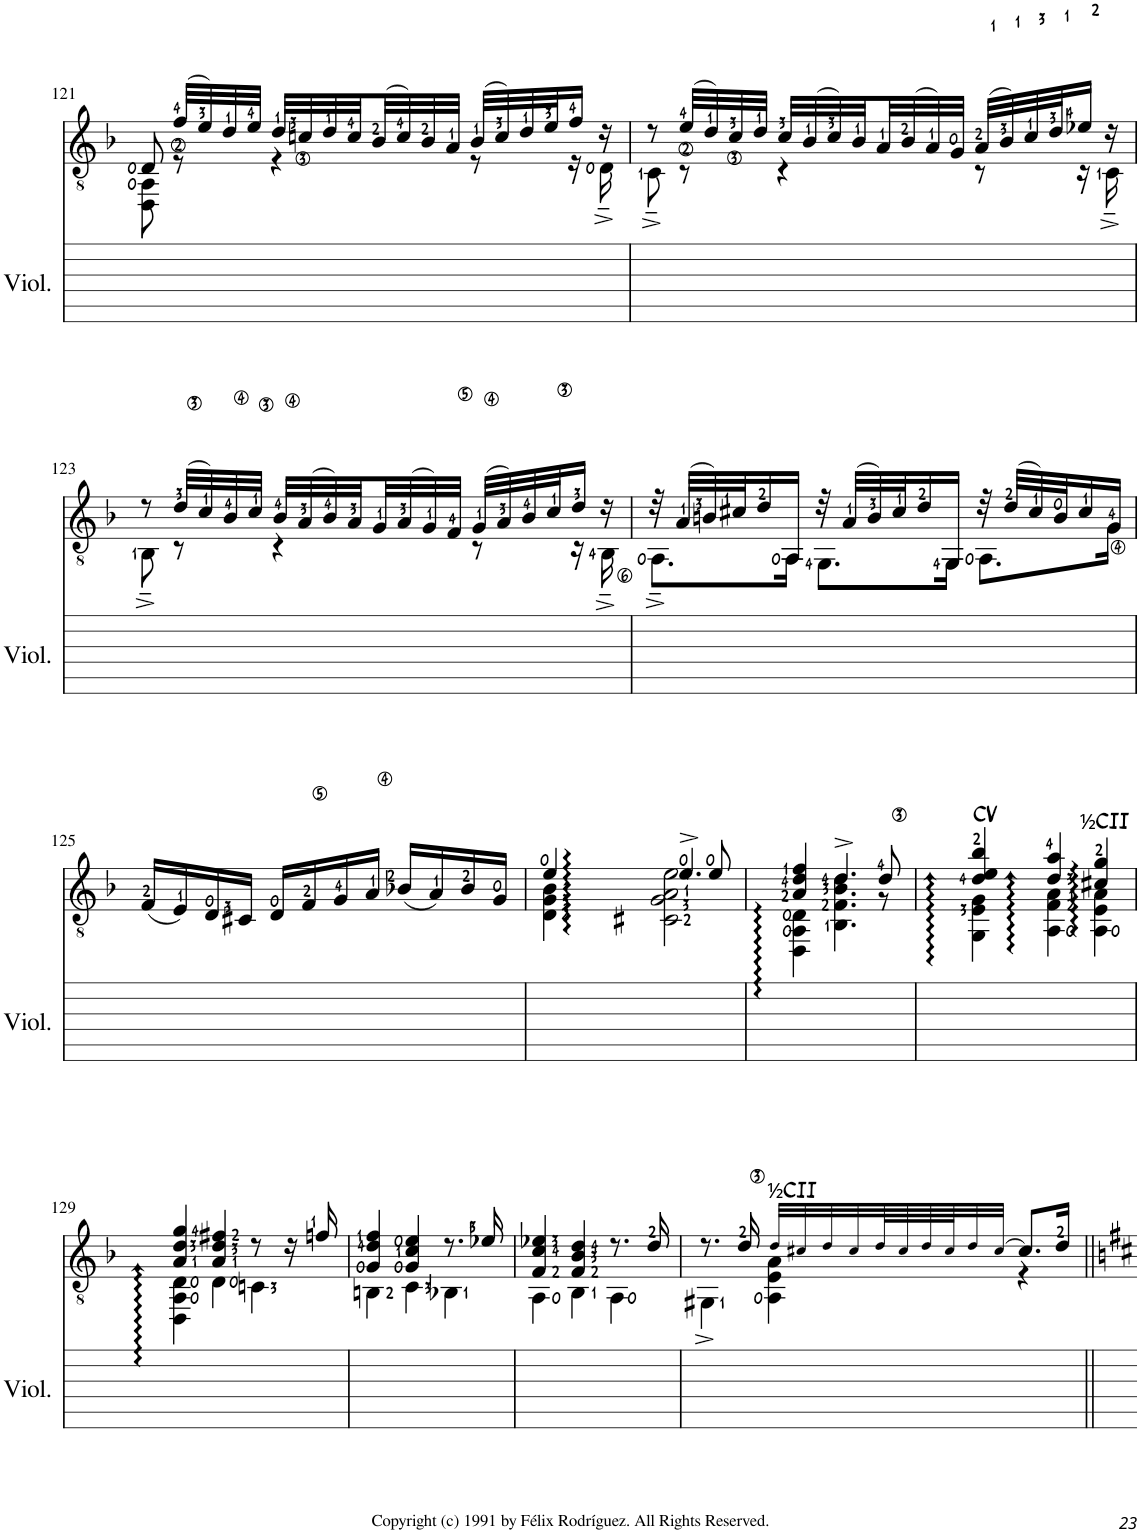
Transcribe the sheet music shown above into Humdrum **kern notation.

**kern	**kern
*part2	*part1
*staff2	*staff1
*I"Violão acústico	*I"6ta en Re
*I'Viol.	*
!!LO:PB:g=z
*	*clefGv2
*k[b-]	*k[b-]
*M3/4	*M3/4
=121	=121
*	*^
2.r	8D/	8DD\ 8AA\
.	(32f/LLL	8r
.	32e/)	.
.	32d/	.
.	32e/JJJ	.
.	32d/LLL	4r
.	32cn/	.
.	32d/	.
.	32c/	.
.	(32B-/	.
.	32c/)	.
.	32B-/	.
.	32A/JJJ	.
.	(32B-/LLL	8r
.	32c/)	.
.	32d/	.
.	32e/J	.
.	16f/JJ	16r
.	16r	16D~^\
=122	=122	=122
2.r	8r	8C~^\
.	(32e/LLL	8r
.	32d/)	.
.	32c/	.
.	32d/JJJ	.
.	32c/LLL	4r
.	(32B-/	.
.	32c/)	.
.	32B-/	.
.	32A/	.
.	(32B-/	.
.	32A/)	.
.	32G/JJJ	.
.	(32A/LLL	8r
.	32B-/)	.
.	32c/	.
.	32d/J	.
.	16e-X/JJ	16r
.	16r	16C~^\
!!LO:LB:g=z	!!
=123	=123	=123
2.r	8r	8BB-~^\
.	(32d/LLL	8r
.	32c/)	.
.	32B-/	.
.	32c/JJJ	.
.	32B-/LLL	4r
.	(32A/	.
.	32B-/)	.
.	32A/	.
.	32G/	.
.	(32A/	.
.	32G/)	.
.	32F/JJJ	.
.	(32G/LLL	8r
.	32A/)	.
.	32B-/	.
.	32c/J	.
.	16d/JJ	16r
.	16r	16BB-~^\
=124	=124	=124
2.r	32r	8.AA~^\L
.	(32A/LLL	.
.	32Bn/)	.
.	32c#X/J	.
.	16d/	.
.	16AA/JJ	16AA\Jk
.	32r	8.GG\L
.	(32A/LLL	.
.	32B/)	.
.	32c#/J	.
.	16d/	.
.	16GG/JJ	16GG\Jk
.	32r	8.AA\L
.	(32d/LLL	.
.	32c#/)	.
.	32B/J	.
.	16c#/	.
.	16G/JJ	16G\Jk
*	*v	*v
!!LO:LB:g=z
=125	=125
2.r	(16F/LL
.	16E/)
.	16D/
.	16C#X/JJ
.	16D/LL
.	16F/
.	16G/
.	16A/JJ
.	(16B-X/LL
.	16A/)
.	16B-/
.	16G/JJ
=126	=126
*	*^
2.r	4e/	4D\ 4G\ 4B-\
.	4.e^/	2C#X\ 2G\ 2A\ 2e\
.	8e/	.
=127	=127	=127
2.r	4A/ 4d/ 4f/	4DD\ 4AA\ 4D\
.	4.d^/	4.BB-\ 4.F\ 4.B-\ 4.d\
.	8d/	8r
=128	=128	=128
!	!LO:TX:a:t=CV	!
2.r	4d/ 4e/ 4b-/	4GG\ 4E\ 4G\
.	4d/ 4a/	4AA\ 4F\ 4A\
!	!LO:TX:a:t=½CII	!
.	4c#X/ 4g/	4AA\ 4E\ 4A\
!!LO:LB:g=z	!!
=129	=129	=129
2.r	4A/ 4d/ 4g/	4DD\ 4AA\ 4D\
.	4A/ 4d/ 4f#X/	4D\
.	8r	4Cn\
.	16r	.
.	16fn/	.
=130	=130	=130
2.r	4G/ 4d/ 4f/	4BBn\
.	4G/ 4c/ 4e/	4C\
.	8.r	4BB-X\
.	16e-X/	.
=131	=131	=131
2.r	4F/ 4c/ 4e-X/	4AA\
.	4F/ 4B-/ 4d/	4BB-\
.	8.r	4AA\
.	16d/	.
=132	=132	=132
2.r	8.r	4GG#X^\
.	16d/	.
!	!LO:TX:a:t=½CII	!
.	32d!/LLL	4AA\ 4E\ 4A\
.	32c#X!/	.
.	32d!/	.
.	32c#!/	.
.	64d!/L	.
.	64c#!/	.
.	64d!/	.
.	64c#!/J	.
.	32d!/	.
.	[32c#!/JJJ	.
.	8.c#/L]	4r
.	16d/Jk	.
*	*v	*v
=||	=||
*-	*-
